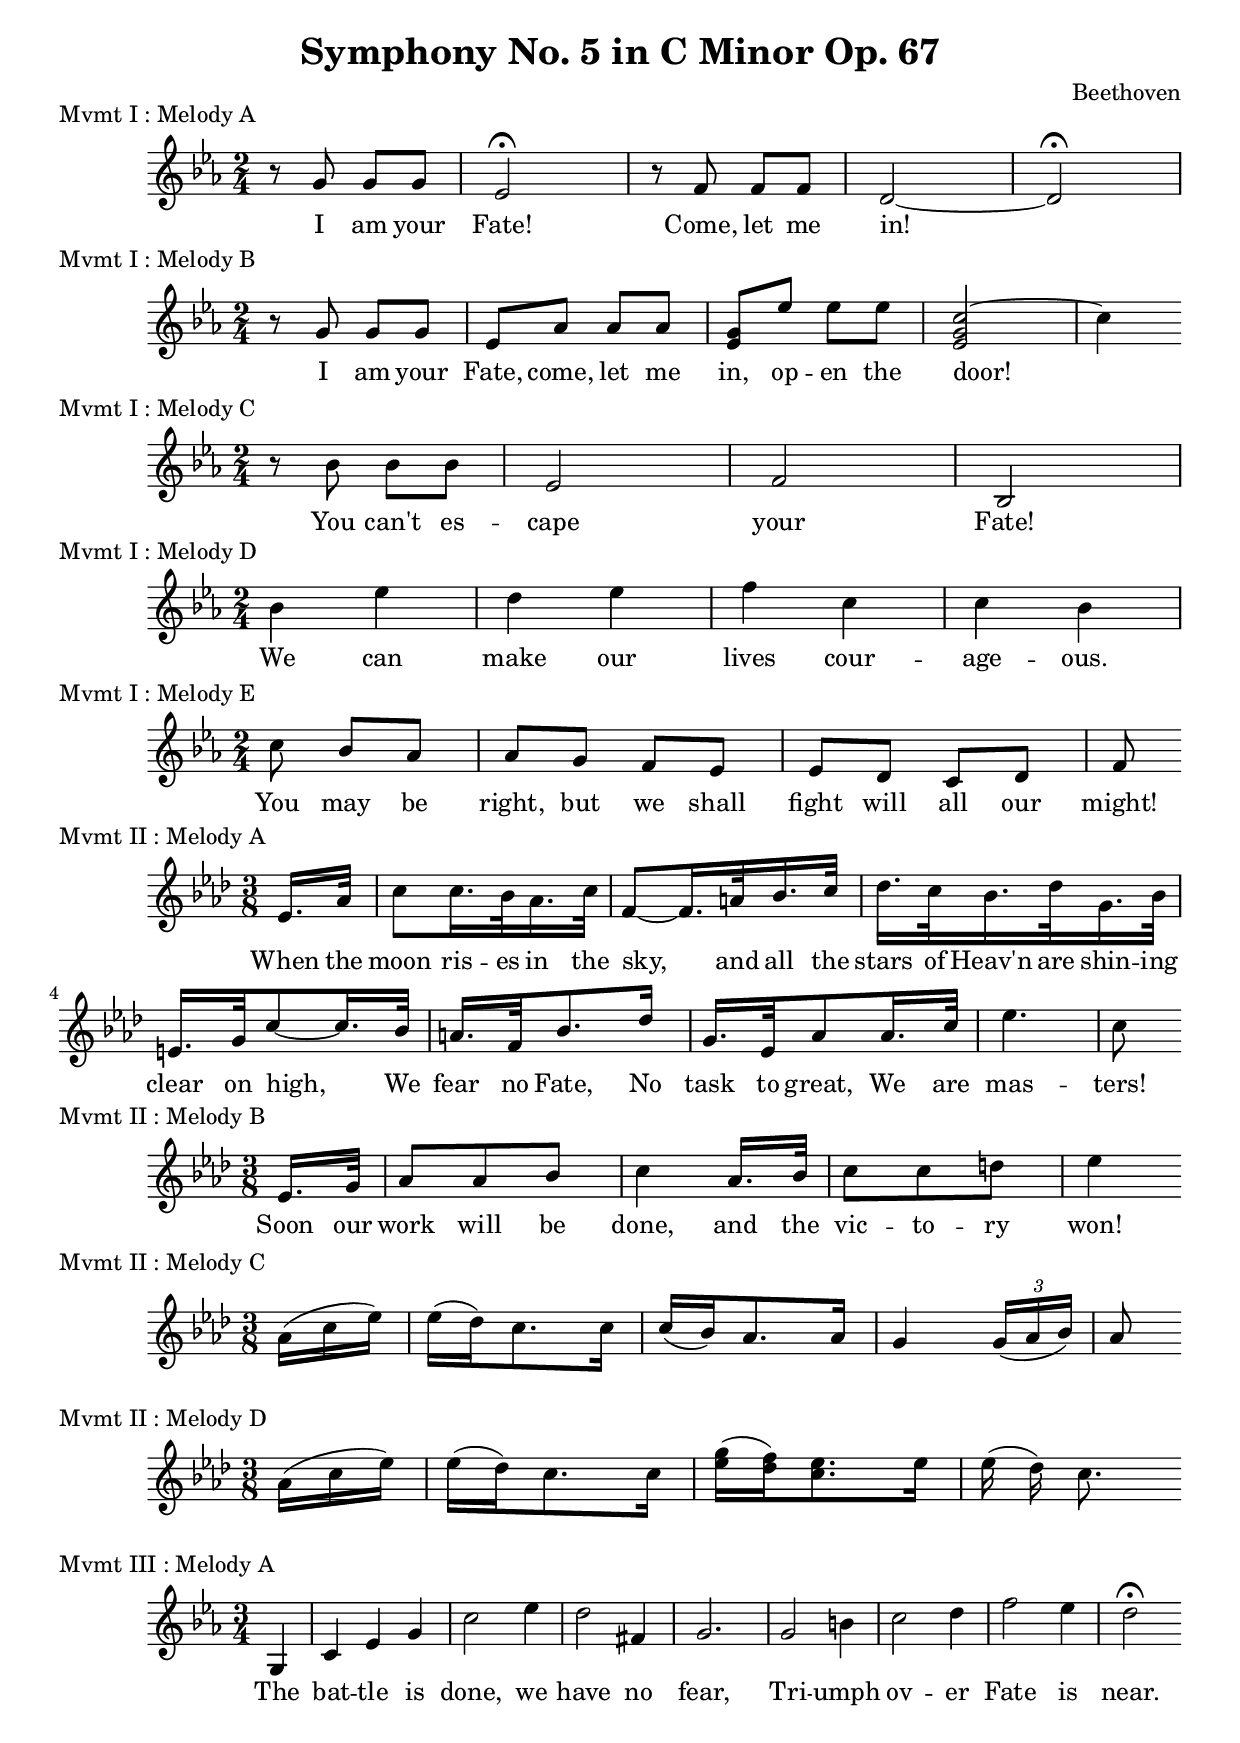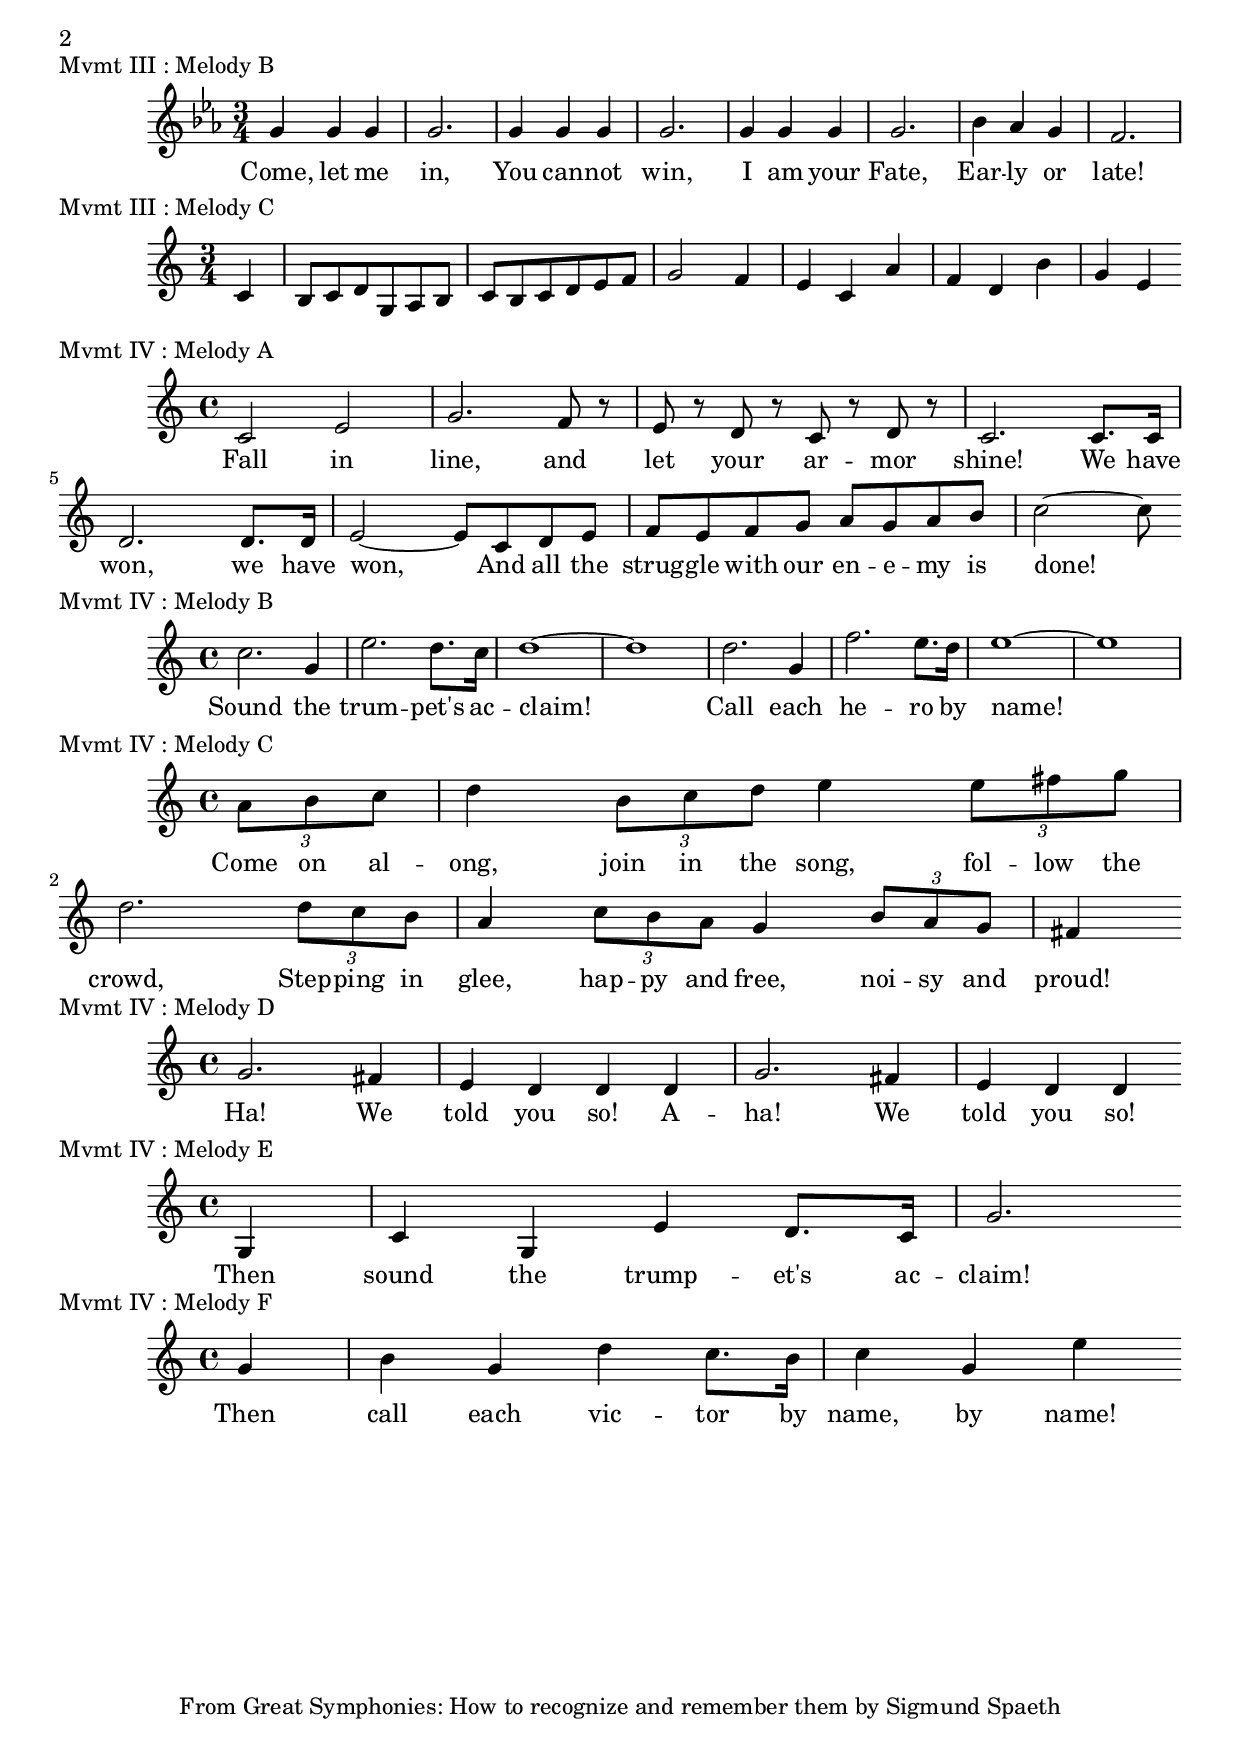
% Beethoven Symphony No. 4
\version "2.18.2"
% Melody definitions for movements of
% Beethovens's 5th Symphony (beethoven-005)

% Movement I Melody A {{{
melody_ia = <<
    \relative c'' {
        \clef "treble"
        \key c \minor
        \time 2/4
        r8 g g g | ees2\fermata | r8 f f f | d2~ | d2\fermata |
    }
    \addlyrics {
        I am your Fate! Come, let me in!
    }
>> % }}}

% Movement I Melody B {{{
melody_ib = <<
    \relative c'' {
        \clef "treble"
        \key c \minor
        \time 2/4
        r8 g g g | ees8 aes aes aes | <g ees>8 ees' ees ees | <c g ees>2~ | c4
    }
    \addlyrics {
        I am your Fate, come, let me in, op -- en the door!
    }
>> % }}}

% Movement I Melody C {{{
melody_ic = <<
    \relative c'' {
        \clef "treble"
        \key c \minor
        \time 2/4
        r8 bes bes bes | ees,2 | f2 | bes,2 |
    }
    \addlyrics {
        You can't es -- cape your Fate!
    }
>> % }}}

% Movement I Melody D {{{
melody_id = <<
    \relative c'' {
        \clef "treble"
        \key c \minor
        \time 2/4
        bes4 ees | d4 ees | f4 c | c4 bes |
    }
    \addlyrics {
        We can make our lives cour -- age -- ous.
    }
>> % }}}

% Movement I Melody E {{{
melody_ie = <<
    \relative c'' {
        \clef "treble"
        \key c \minor
        \time 2/4
        \partial 4. c8 bes aes |
        aes8 g f ees | ees8 d c d | f
    }
    \addlyrics {
        You may be right, but we shall fight will all our might!
    }
>> % }}}

% Movement II Melody A {{{
melody_iia = <<
    \relative c' {
        \clef "treble"
        \key aes \major
        \time 3/8
        \partial 8 ees16. aes32 |
        c8 c16. bes32 aes16. c32 |
        f,8~ f16. a32 bes16. c32 |
        des16. c32 bes16. des32 g,16. bes32 |
        e,16. g32 c8~ c16. bes32 |
        a16. f32 bes8. des16 |
        g,16. ees32 aes8 aes16. c32 | ees4. | c8
    }
    \addlyrics {
        When the moon ris -- es in the sky,
        and all the stars of Heav'n are shin -- ing
        clear on high, We fear no Fate,
        No task to great, We are mas -- ters!
    }
>> % }}}

% Movement II Melody B {{{
melody_iib = <<
    \relative c' {
        \clef "treble"
        \key aes \major
        \time 3/8
        \partial 8 ees16. g32 |
        aes8 aes bes |
        c4 aes16. bes32 |
        c8 c d | ees4
    }
    \addlyrics {
        Soon our work will be done,
        and the vic -- to -- ry won!
    }
>> % }}}

% Movement II Melody C {{{
melody_iic = <<
    \relative c'' {
        \clef "treble"
        \key aes \major
        \time 3/8
        \partial 8. aes16( c ees) |
        ees16( des) c8. c16 |
        c16( bes) aes8. aes16 |
        g4 \tuplet 3/2 { g16( aes bes) } |
        aes8
    }
    \addlyrics {
    }
>> % }}}

% Movement II Melody D {{{
melody_iid = <<
    \relative c'' {
        \clef "treble"
        \key aes \major
        \time 3/8
        \partial 8. aes16( c ees) |
        ees16( des) c8. c16 |
        <g' ees>16( <f des>) <ees c>8. ees16 |
        ees16( des) c8.
    }
    \addlyrics {
    }
>> % }}}

% Movement III Melody A {{{
melody_iiia = <<
    \relative c' {
        \clef "treble"
        \key c \minor
        \time 3/4
        \partial 4 g4 |
        c4 ees g | c2 ees4 |
        d2 fis,4 | g2. |
        g2 b4 | c2 d4 | f2 ees4 | d2\fermata
    }
    \addlyrics {
        The bat -- tle is done, we have no fear,
        Tri -- umph ov -- er Fate is near.
    }
>> % }}}

% Movement III Melody B {{{
melody_iiib = <<
    \relative c'' {
        \clef "treble"
        \key c \minor
        \time 3/4
        g4 g g | g2. | g4 g g | g2.
        g4 g g | g2. | bes4 aes g | f2.
    }
    \addlyrics {
      Come, let me in, You can -- not win,
      I am your Fate, Ear -- ly or late!
    }
>> % }}}

% Movement III Melody C {{{
melody_iiic = <<
    \relative c' {
        \clef "treble"
        \key c \major
        \time 3/4
        \partial 4 c4 |
        b8 c d g, a b | c b c d e f |
        g2 f4 | e c a' | f d b' | g e
    }
    \addlyrics {
    }
>> % }}}

% Movement IV Melody A {{{
melody_iva = <<
    \relative c' {
        \clef "treble"
        \key c \major
        \time 4/4
        c2 e | g2. f8 r8 | e8 r d r c r d r |
        c2. c8. c16 | d2. d8. d16 | e2~ e8 c d e |
        f8 e f g a g a b | c2~ c8
    }
    \addlyrics {
        Fall in line, and let your ar -- mor shine!
        We have won, we have won, And all the
        strug -- gle with our en -- e -- my is done!
    }
>> % }}}

% Movement IV Melody B {{{
melody_ivb = <<
    \relative c'' {
        \clef "treble"
        \key c \major
        \time 4/4
        c2. g4 | e'2. d8. c16 | d1~ | d1 | d2. g,4 |
        f'2. e8. d16 | e1~ | e1
    }
    \addlyrics {
        Sound the trum -- pet's ac -- claim!
        Call each he -- ro by name!
    }
>> % }}}

% Movement IV Melody C {{{
melody_ivc = <<
    \relative c'' {
        \clef "treble"
        \key c \major
        \time 4/4
        \partial 4 \tuplet 3/2 { a8 b c } |
        d4 \tuplet 3/2 { b8 c d } e4 \tuplet 3/2 { e8 fis g } |
        d2. \tuplet 3/2 { d8 c b } |
        a4 \tuplet 3/2 { c8 b a } g4 \tuplet 3/2 { b8 a g } |
        fis4
    }
    \addlyrics {
        Come on al -- ong, join in the song, fol -- low the
        crowd, Step -- ping in glee, hap -- py and free,
        noi -- sy and proud!
    }
>> % }}}

% Movement IV Melody D {{{
melody_ivd = <<
    \relative c'' {
        \clef "treble"
        \key c \major
        \time 4/4
        g2. fis4 | e4 d d d |
        g2. fis4 | e4 d d
    }
    \addlyrics {
        Ha! We told you so! A -- ha!
        We told you so!
    }
>> % }}}

% Movement IV Melody E {{{
melody_ive = <<
    \relative c' {
        \clef "treble"
        \key c \major
        \time 4/4
        \partial 4 g4 |
        c4 g e' d8. c16 | g'2.
    }
    \addlyrics {
        Then sound the trump -- et's ac -- claim!
    }
>> % }}}

% Movement IV Melody F {{{
melody_ivf = <<
    \relative c'' {
        \clef "treble"
        \key c \major
        \time 4/4
        \partial 4 g4 |
        b4 g d' c8. b16 |
        c4 g e'
    }
    \addlyrics {
        Then call each vic -- tor by name, by name!
    }
>> % }}}


\header {
    title = "Symphony No. 5 in C Minor Op. 67"
    composer = "Beethoven"
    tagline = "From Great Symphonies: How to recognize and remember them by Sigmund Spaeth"
}
\layout { ragged-right = ##f }

\score { \header {piece = "Mvmt I : Melody A"} \melody_ia }
\score { \header {piece = "Mvmt I : Melody B"} \melody_ib }
\score { \header {piece = "Mvmt I : Melody C"} \melody_ic }
\score { \header {piece = "Mvmt I : Melody D"} \melody_id }
\score { \header {piece = "Mvmt I : Melody E"} \melody_ie }
\score { \header {piece = "Mvmt II : Melody A"} \melody_iia }
\score { \header {piece = "Mvmt II : Melody B"} \melody_iib }
\score { \header {piece = "Mvmt II : Melody C"} \melody_iic }
\score { \header {piece = "Mvmt II : Melody D"} \melody_iid }
\score { \header {piece = "Mvmt III : Melody A"} \melody_iiia }
\score { \header {piece = "Mvmt III : Melody B"} \melody_iiib }
\score { \header {piece = "Mvmt III : Melody C"} \melody_iiic }
\score { \header {piece = "Mvmt IV : Melody A"} \melody_iva }
\score { \header {piece = "Mvmt IV : Melody B"} \melody_ivb }
\score { \header {piece = "Mvmt IV : Melody C"} \melody_ivc }
\score { \header {piece = "Mvmt IV : Melody D"} \melody_ivd }
\score { \header {piece = "Mvmt IV : Melody E"} \melody_ive }
\score { \header {piece = "Mvmt IV : Melody F"} \melody_ivf }
